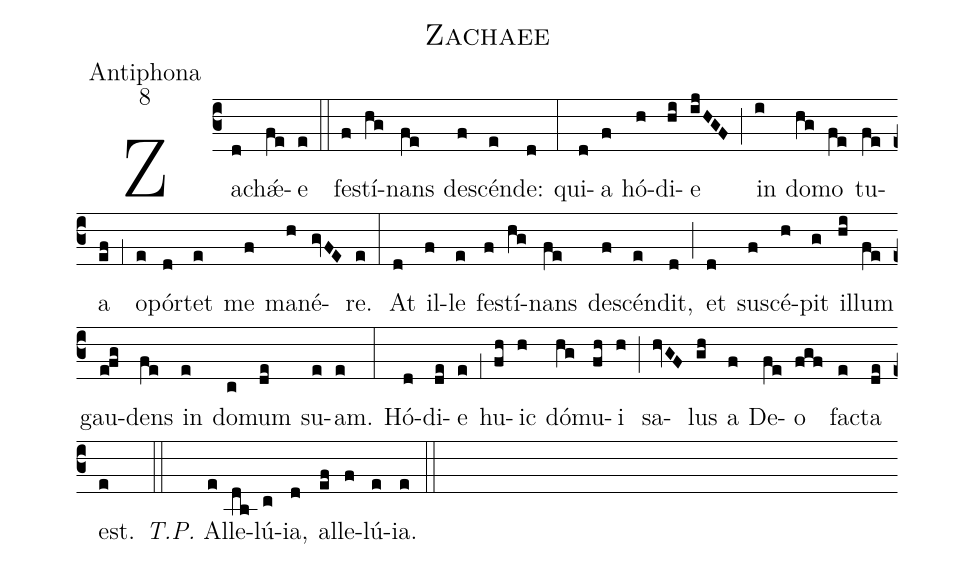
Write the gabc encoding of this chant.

name:Zachaee;
office-part:Antiphona;
mode:8;
%%
(c3) Za(d)ch{<sp>'ae</sp>}(fe)e(e) (::)
fe(f)stí(hg)nans(fe) de(f)scén(e)de:(d) (:)
qui(d)a(f) hó(h)di(hi)e(ijHGF) (;) in(i) do(hg)mo(fe) tu(fe)a(ef) (,1) o(e)pór(d)tet(e) me(f) ma(h)né(gvFE)re.(e) (:)
At(d) il(f)le(e) fe(f)stí(hg)nans(fe) de(f)scén(e)dit,(d) (;) et(d) su(f)scé(h)pit(g) il(hi)lum(fe) gau(e!fg)dens(fe) in(e) do(c)mum(de) su(e)am.(e) (:)
Hó(d)di(de)e(e) (,1) hu(fh)ic(h) dó(hg)mu(fh)i(h) (;) sa(hvGF)lus(gh) a(f) De(fe)o(fgf) fa(e)cta(de) est.(e) (::) <i>T.P.</i> Al(e)le(db)lú(c)ia,(d) al(ef)le(f)lú(e)ia.(e) (::)
